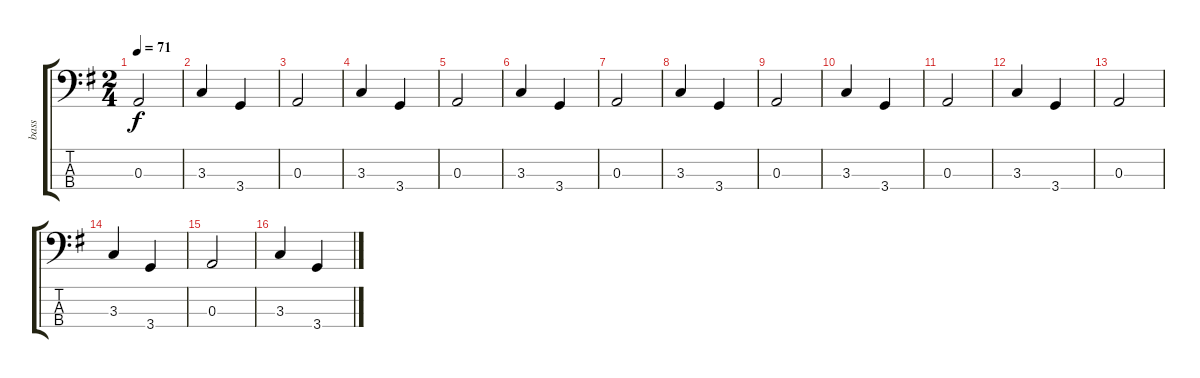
\track ("bass" "bass") {instrument electricbassfinger}
\staff {score tabs}
\tuning (G2 D2 A1 E1) {hide}
\ts (2 4)
\tempo 71
\clef f4
\ks g
0.3.2{dy f} |
3.3.4 3.4.4 |
0.3.2 |
3.3.4 3.4.4 |
0.3.2 |
3.3.4 3.4.4 |
0.3.2 |
3.3.4 3.4.4 |
0.3.2 |
3.3.4 3.4.4 |
0.3.2 |
3.3.4 3.4.4 |
0.3.2 |
3.3.4 3.4.4 |
0.3.2 |
3.3.4 3.4.4
